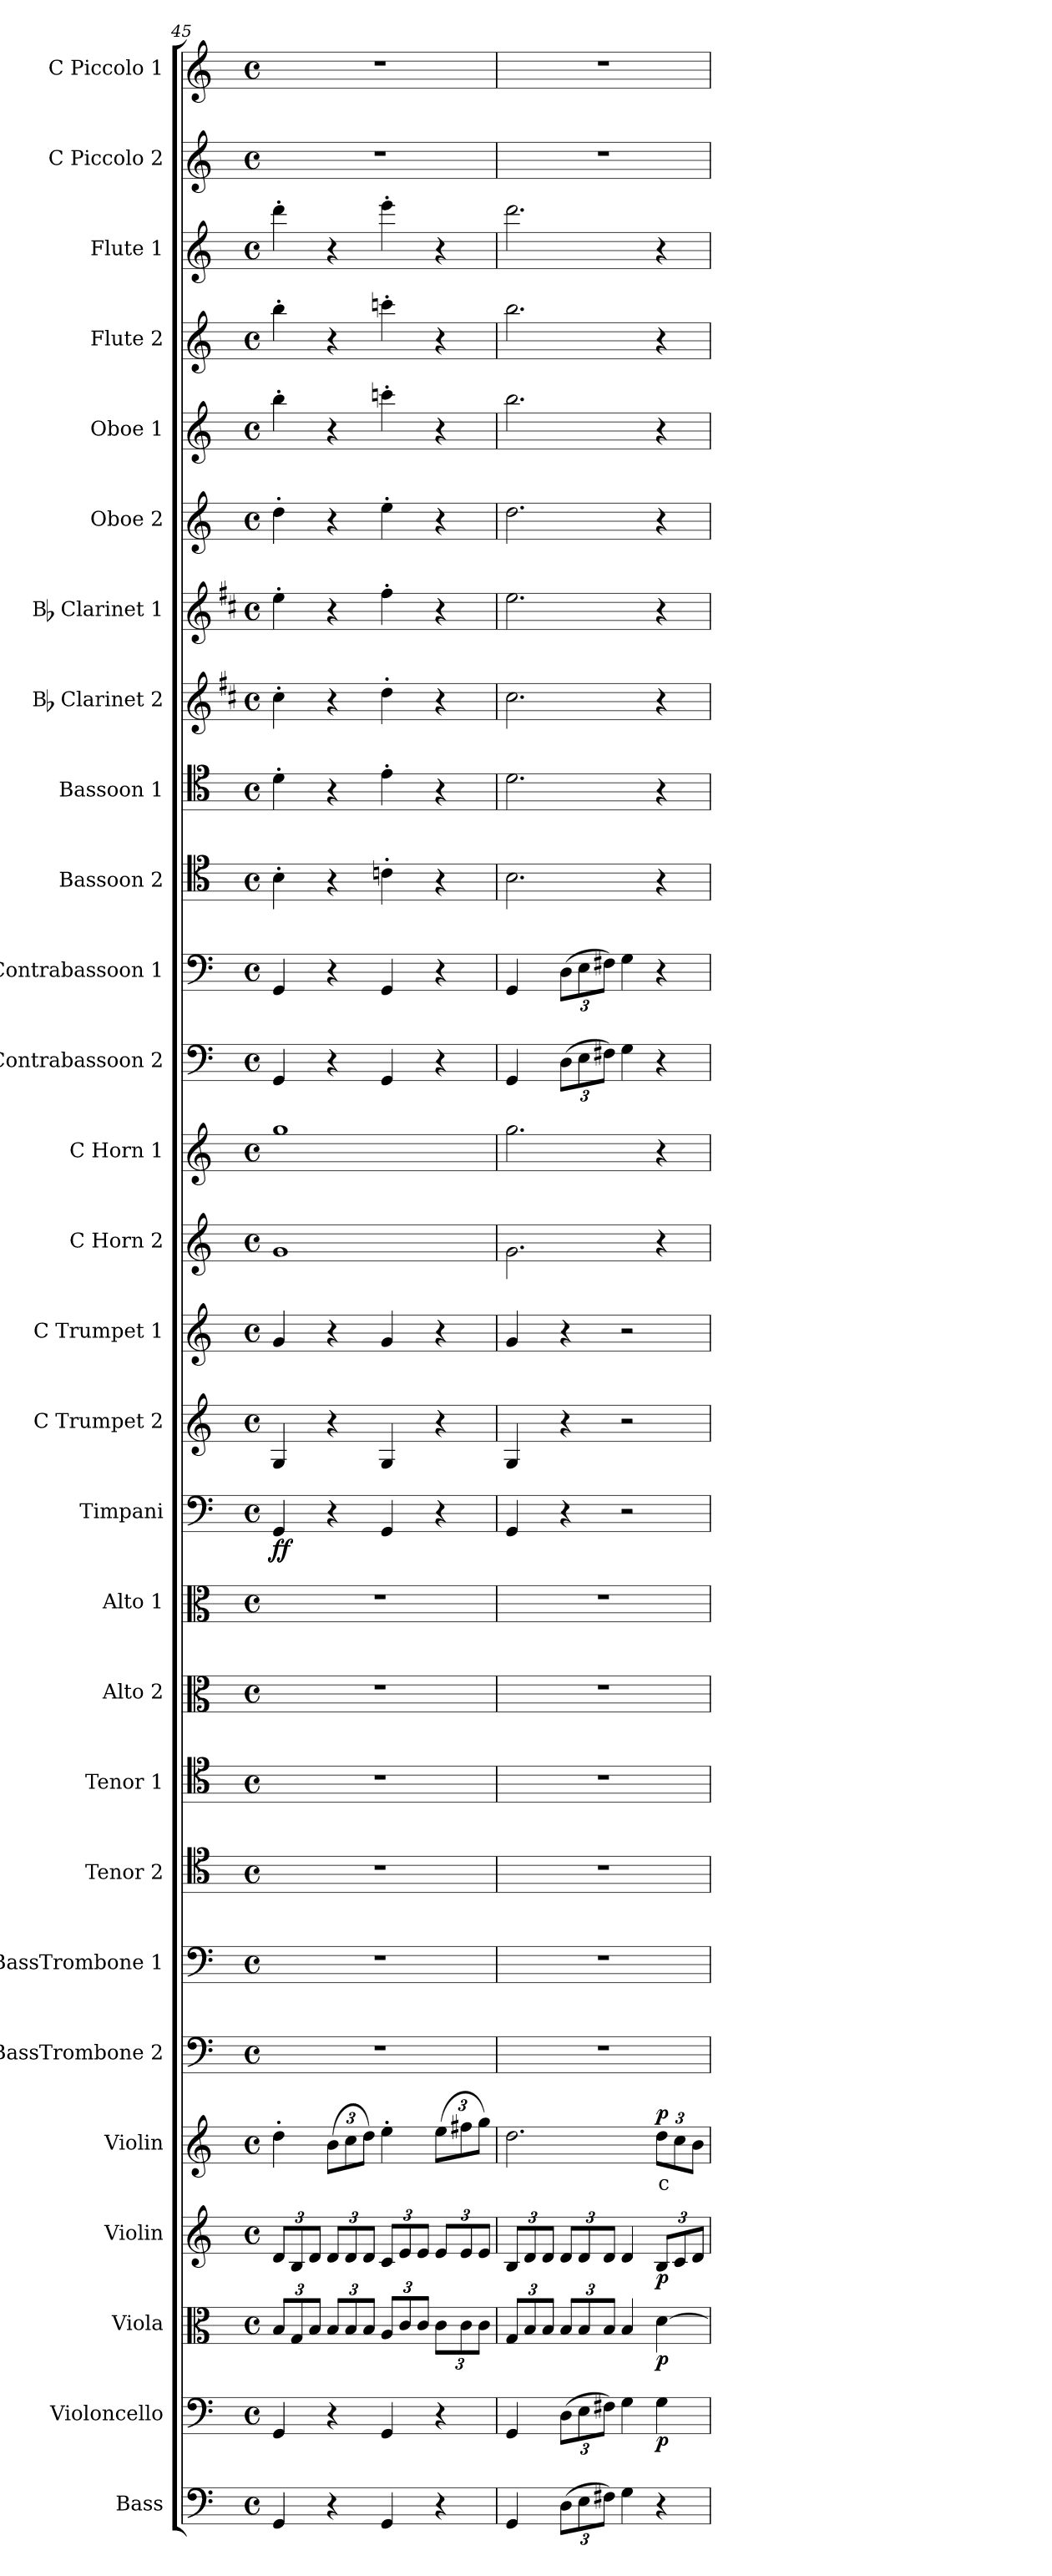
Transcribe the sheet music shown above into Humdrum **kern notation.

**kern	**kern	**dynam	**kern	**dynam	**kern	**dynam	**kern	**text	**dynam	**kern	**kern	**kern	**kern	**kern	**kern	**kern	**dynam	**kern	**kern	**kern	**kern	**kern	**kern	**kern	**kern	**kern	**kern	**kern	**kern	**kern	**kern	**kern	**kern
*part28	*part27	*part27	*part26	*part26	*part25	*part25	*part24	*part24	*part24	*part23	*part22	*part21	*part20	*part19	*part18	*part17	*part17	*part16	*part15	*part14	*part13	*part12	*part11	*part10	*part9	*part8	*part7	*part6	*part5	*part4	*part3	*part2	*part1
*staff28	*staff27	*staff27	*staff26	*staff26	*staff25	*staff25	*staff24	*staff24	*staff24	*staff23	*staff22	*staff21	*staff20	*staff19	*staff18	*staff17	*staff17	*staff16	*staff15	*staff14	*staff13	*staff12	*staff11	*staff10	*staff9	*staff8	*staff7	*staff6	*staff5	*staff4	*staff3	*staff2	*staff1
*I"Bass	*I"Violoncello	*	*I"Viola	*	*I"Violin	*	*I"Violin	*	*	*I"BassTrombone 2	*I"BassTrombone 1	*I"Tenor 2	*I"Tenor 1	*I"Alto 2	*I"Alto 1	*I"Timpani	*	*I"C Trumpet 2	*I"C Trumpet 1	*I"C Horn 2	*I"C Horn 1	*I"Contrabassoon 2	*I"Contrabassoon 1	*I"Bassoon 2	*I"Bassoon 1	*I"Bb Clarinet 2	*I"Bb Clarinet 1	*I"Oboe 2	*I"Oboe 1	*I"Flute 2	*I"Flute 1	*I"C Piccolo 2	*I"C Piccolo 1
*I'B	*I'Vc	*	*I'Vla	*	*I'Vln	*	*I'Vln	*	*	*I'BTrb 2	*I'BTrb 1	*I'T 2	*I'T 1	*I'A 2	*I'A 1	*I'Timp	*	*I'Tpt 2	*I'Tpt 1	*I'Hn 2	*I'Hn 1	*I'C Bsn 2	*I'C Bsn 1	*I'Bsn 2	*I'Bsn 1	*I'Cl 2	*I'Cl 1	*I'Ob 2	*I'Ob 1	*I'Fl 2	*I'Fl 1	*I'Picc 2	*I'Picc 1
*clefF4	*clefF4	*	*clefC3	*	*clefG2	*	*clefG2	*	*	*clefF4	*clefF4	*clefC4	*clefC4	*clefC3	*clefC3	*clefF4	*	*clefG2	*clefG2	*clefG2	*clefG2	*clefF4	*clefF4	*clefC4	*clefC4	*clefG2	*clefG2	*clefG2	*clefG2	*clefG2	*clefG2	*clefG2	*clefG2
*ITrd7c12	*	*	*	*	*	*	*	*	*	*	*	*	*	*	*	*	*	*	*	*ITrd7c12	*ITrd7c12	*ITrd7c12	*ITrd7c12	*	*	*ITrd1c2	*ITrd1c2	*	*	*	*	*ITrd-7c-12	*ITrd-7c-12
*k[]	*k[]	*	*k[]	*	*k[]	*	*k[]	*	*	*k[]	*k[]	*k[]	*k[]	*k[]	*k[]	*k[]	*	*k[]	*k[]	*k[]	*k[]	*k[]	*k[]	*k[]	*k[]	*k[]	*k[]	*k[]	*k[]	*k[]	*k[]	*k[]	*k[]
*M4/4	*M4/4	*	*M4/4	*	*M4/4	*	*M4/4	*	*	*M4/4	*M4/4	*M4/4	*M4/4	*M4/4	*M4/4	*M4/4	*	*M4/4	*M4/4	*M4/4	*M4/4	*M4/4	*M4/4	*M4/4	*M4/4	*M4/4	*M4/4	*M4/4	*M4/4	*M4/4	*M4/4	*M4/4	*M4/4
*met(c)	*met(c)	*	*met(c)	*	*met(c)	*	*met(c)	*	*	*met(c)	*met(c)	*met(c)	*met(c)	*met(c)	*met(c)	*met(c)	*	*met(c)	*met(c)	*met(c)	*met(c)	*met(c)	*met(c)	*met(c)	*met(c)	*met(c)	*met(c)	*met(c)	*met(c)	*met(c)	*met(c)	*met(c)	*met(c)
*	*	*	*Xbrackettup	*	*Xbrackettup	*	*	*	*	*	*	*	*	*	*	*	*	*	*	*	*	*	*	*	*	*	*	*	*	*	*	*	*
=45	=45	=45	=45	=45	=45	=45	=45	=45	=45	=45	=45	=45	=45	=45	=45	=45	=45	=45	=45	=45	=45	=45	=45	=45	=45	=45	=45	=45	=45	=45	=45	=45	=45
!	!	!	!	!	!	!	!	!	!	!	!	!	!	!	!	!	!LO:DY:b	!	!	!	!	!	!	!	!	!	!	!	!	!	!	!	!
4GGG	4GG	.	12BL	.	12dL	.	4dd'	.	.	1r	1r	1r	1r	1r	1r	4GG	ff	4G/	4g/	1G	1g	4GGG	4GGG	4B'\	4d'\	4b'\	4dd'\	4dd'\	4bb'\	4bb'\	4ddd'\	1r	1r
.	.	.	12G	.	12B	.	.	.	.	.	.	.	.	.	.	.	.	.	.	.	.	.	.	.	.	.	.	.	.	.	.	.	.
.	.	.	12BJ	.	12dJ	.	.	.	.	.	.	.	.	.	.	.	.	.	.	.	.	.	.	.	.	.	.	.	.	.	.	.	.
*	*	*	*	*	*	*	*Xbrackettup	*	*	*	*	*	*	*	*	*	*	*	*	*	*	*	*	*	*	*	*	*	*	*	*	*	*
4r	4r	.	12BL	.	12dL	.	(12bL	.	.	.	.	.	.	.	.	4r	.	4r	4r	.	.	4r	4r	4r	4r	4r	4r	4r	4r	4r	4r	.	.
.	.	.	12B	.	12d	.	12cc	.	.	.	.	.	.	.	.	.	.	.	.	.	.	.	.	.	.	.	.	.	.	.	.	.	.
.	.	.	12BJ	.	12dJ	.	12ddJ)	.	.	.	.	.	.	.	.	.	.	.	.	.	.	.	.	.	.	.	.	.	.	.	.	.	.
4GGG	4GG	.	12AL	.	12cL	.	4ee'	.	.	.	.	.	.	.	.	4GG	.	4G/	4g/	.	.	4GGG	4GGG	4cn'\	4e'\	4cc'\	4ee'\	4ee'\	4cccn'\	4cccn'\	4eee'\	.	.
.	.	.	12c	.	12e	.	.	.	.	.	.	.	.	.	.	.	.	.	.	.	.	.	.	.	.	.	.	.	.	.	.	.	.
.	.	.	12cJ	.	12eJ	.	.	.	.	.	.	.	.	.	.	.	.	.	.	.	.	.	.	.	.	.	.	.	.	.	.	.	.
4r	4r	.	12cL	.	12eL	.	(12eeL	.	.	.	.	.	.	.	.	4r	.	4r	4r	.	.	4r	4r	4r	4r	4r	4r	4r	4r	4r	4r	.	.
.	.	.	12c	.	12e	.	12ff#X	.	.	.	.	.	.	.	.	.	.	.	.	.	.	.	.	.	.	.	.	.	.	.	.	.	.
.	.	.	12cJ	.	12eJ	.	12ggJ)	.	.	.	.	.	.	.	.	.	.	.	.	.	.	.	.	.	.	.	.	.	.	.	.	.	.
!!LO:PB:g=z
=46	=46	=46	=46	=46	=46	=46	=46	=46	=46	=46	=46	=46	=46	=46	=46	=46	=46	=46	=46	=46	=46	=46	=46	=46	=46	=46	=46	=46	=46	=46	=46	=46	=46
4GGG	4GG	.	12GL	.	12BL	.	2.dd	.	.	1r	1r	1r	1r	1r	1r	4GG	.	4G/	4g/	2.G\	2.g\	4GGG	4GGG	2.B\	2.d\	2.b\	2.dd\	2.dd\	2.bb\	2.bb\	2.ddd\	1r	1r
.	.	.	12B	.	12d	.	.	.	.	.	.	.	.	.	.	.	.	.	.	.	.	.	.	.	.	.	.	.	.	.	.	.	.
.	.	.	12BJ	.	12dJ	.	.	.	.	.	.	.	.	.	.	.	.	.	.	.	.	.	.	.	.	.	.	.	.	.	.	.	.
*Xbrackettup	*Xbrackettup	*	*	*	*	*	*	*	*	*	*	*	*	*	*	*	*	*	*	*	*	*Xbrackettup	*Xbrackettup	*	*	*	*	*	*	*	*	*	*
(12DDL	(12DL	.	12BL	.	12dL	.	.	.	.	.	.	.	.	.	.	4r	.	4r	4r	.	.	(12DDL	(12DDL	.	.	.	.	.	.	.	.	.	.
12EE	12E	.	12B	.	12d	.	.	.	.	.	.	.	.	.	.	.	.	.	.	.	.	12EE	12EE	.	.	.	.	.	.	.	.	.	.
12FF#XJ)	12F#XJ)	.	12BJ	.	12dJ	.	.	.	.	.	.	.	.	.	.	.	.	.	.	.	.	12FF#XJ)	12FF#XJ)	.	.	.	.	.	.	.	.	.	.
4GG	4G	.	4B	.	4d	.	.	.	.	.	.	.	.	.	.	2r	.	2r	2r	.	.	4GG	4GG	.	.	.	.	.	.	.	.	.	.
!	!	!LO:DY:b	!	!LO:DY:b	!	!LO:DY:b	!	!LO:LY:b	!LO:DY:b	!	!	!	!	!	!	!	!	!	!	!	!	!	!	!	!	!	!	!	!	!	!	!	!
4r	4G	p	[4d	p	12BL	p	12ddL	c	p	.	.	.	.	.	.	.	.	.	.	4r	4r	4r	4r	4r	4r	4r	4r	4r	4r	4r	4r	.	.
.	.	.	.	.	12c	.	12cc	.	.	.	.	.	.	.	.	.	.	.	.	.	.	.	.	.	.	.	.	.	.	.	.	.	.
.	.	.	.	.	12dJ	.	12bJ	.	.	.	.	.	.	.	.	.	.	.	.	.	.	.	.	.	.	.	.	.	.	.	.	.	.
=	=	=	=	=	=	=	=	=	=	=	=	=	=	=	=	=	=	=	=	=	=	=	=	=	=	=	=	=	=	=	=	=	=
*-	*-	*-	*-	*-	*-	*-	*-	*-	*-	*-	*-	*-	*-	*-	*-	*-	*-	*-	*-	*-	*-	*-	*-	*-	*-	*-	*-	*-	*-	*-	*-	*-	*-
